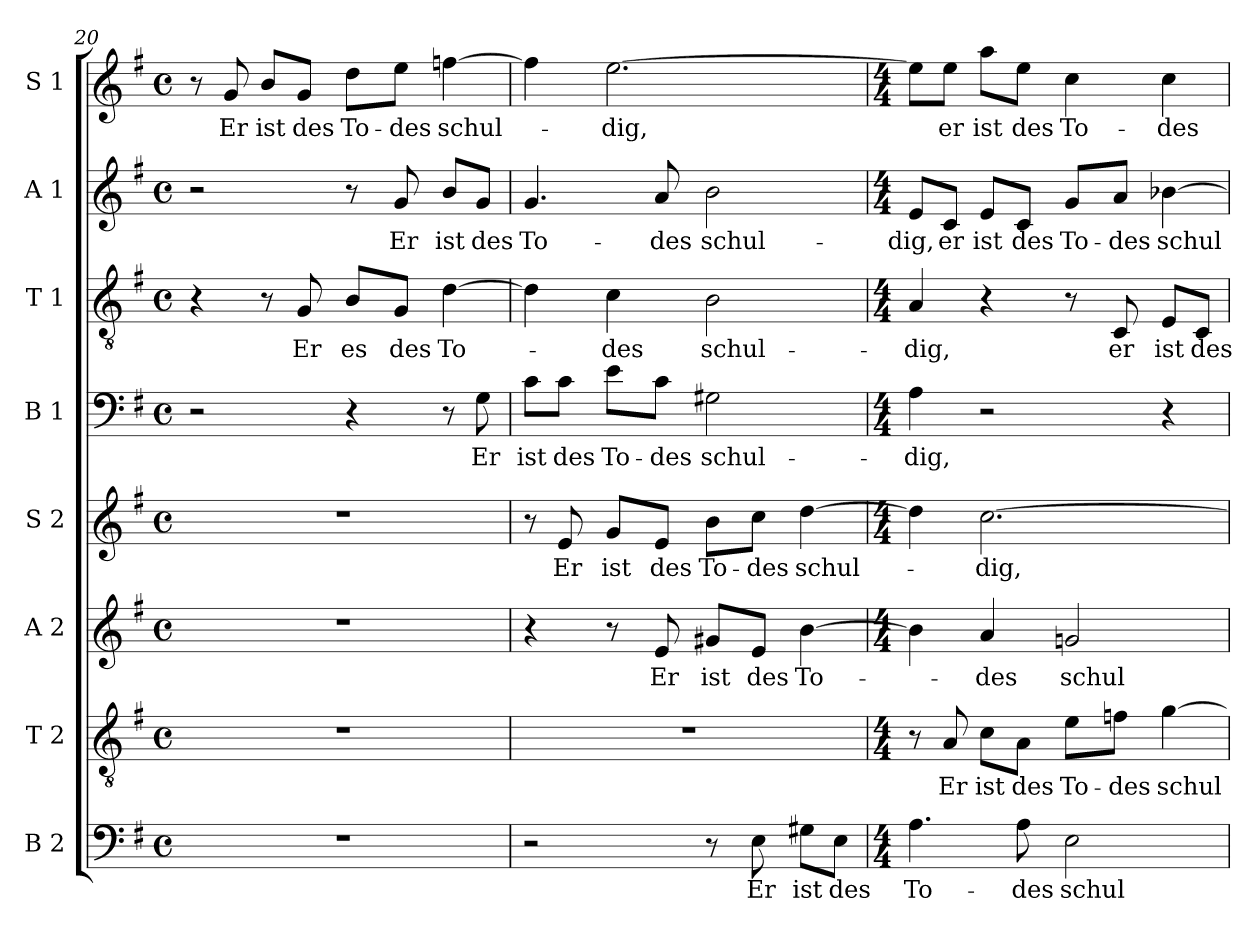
**kern	**text	**kern	**text	**kern	**text	**kern	**text	**kern	**text	**kern	**text	**kern	**text	**kern	**text
*part8	*part8	*part7	*part7	*part6	*part6	*part5	*part5	*part4	*part4	*part3	*part3	*part2	*part2	*part1	*part1
*staff8	*staff8	*staff7	*staff7	*staff6	*staff6	*staff5	*staff5	*staff4	*staff4	*staff3	*staff3	*staff2	*staff2	*staff1	*staff1
*I"B 2	*	*I"T 2	*	*I"A 2	*	*I"S 2	*	*I"B 1	*	*I"T 1	*	*I"A 1	*	*I"S 1	*
*clefF4	*	*clefGv2	*	*clefG2	*	*clefG2	*	*clefF4	*	*clefGv2	*	*clefG2	*	*clefG2	*
*k[f#]	*	*k[f#]	*	*k[f#]	*	*k[f#]	*	*k[f#]	*	*k[f#]	*	*k[f#]	*	*k[f#]	*
*G:	*	*G:	*	*G:	*	*G:	*	*G:	*	*G:	*	*G:	*	*G:	*
*M4/4	*	*M4/4	*	*M4/4	*	*M4/4	*	*M4/4	*	*M4/4	*	*M4/4	*	*M4/4	*
*met(c)	*	*met(c)	*	*met(c)	*	*met(c)	*	*met(c)	*	*met(c)	*	*met(c)	*	*met(c)	*
=20	=20	=20	=20	=20	=20	=20	=20	=20	=20	=20	=20	=20	=20	=20	=20
1r	.	1r	.	1r	.	1r	.	2r	.	4r	.	2r	.	8r	.
!	!	!	!	!	!	!	!	!	!	!	!	!	!	!	!LO:LY:b
.	.	.	.	.	.	.	.	.	.	.	.	.	.	8g/	Er
!	!	!	!	!	!	!	!	!	!	!	!	!	!	!	!LO:LY:b
.	.	.	.	.	.	.	.	.	.	8r	.	.	.	8b/L	ist
!	!	!	!	!	!	!	!	!	!	!	!LO:LY:b	!	!	!	!LO:LY:b
.	.	.	.	.	.	.	.	.	.	8G/	Er	.	.	8g/J	des
!	!	!	!	!	!	!	!	!	!	!	!LO:LY:b	!	!	!	!LO:LY:b
.	.	.	.	.	.	.	.	4r	.	8B/L	es	8r	.	8dd\L	To-
!	!	!	!	!	!	!	!	!	!	!	!LO:LY:b	!	!LO:LY:b	!	!LO:LY:b
.	.	.	.	.	.	.	.	.	.	8G/J	des	8g/	Er	8ee\J	-des
!	!	!	!	!	!	!	!	!	!	!	!LO:LY:b	!	!LO:LY:b	!	!LO:LY:b
.	.	.	.	.	.	.	.	8r	.	[4d\	To-	8b/L	ist	[4ffn\	schul-
!	!	!	!	!	!	!	!	!	!LO:LY:b	!	!	!	!LO:LY:b	!	!
.	.	.	.	.	.	.	.	8G\	Er	.	.	8g/J	des	.	.
=21	=21	=21	=21	=21	=21	=21	=21	=21	=21	=21	=21	=21	=21	=21	=21
!	!	!	!	!	!	!	!	!	!LO:LY:b	!	!	!	!LO:LY:b	!	!
2r	.	1r	.	4r	.	8r	.	8c\L	ist	4d\]	.	4.g/	To-	4ff\]	.
!	!	!	!	!	!	!	!LO:LY:b	!	!LO:LY:b	!	!	!	!	!	!
.	.	.	.	.	.	8e/	Er	8c\J	des	.	.	.	.	.	.
!	!	!	!	!	!	!	!LO:LY:b	!	!LO:LY:b	!	!LO:LY:b	!	!	!	!LO:LY:b
.	.	.	.	8r	.	8g/L	ist	8e\L	To-	4c\	-des	.	.	[2.ee\	-dig,
!	!	!	!	!	!LO:LY:b	!	!LO:LY:b	!	!LO:LY:b	!	!	!	!LO:LY:b	!	!
.	.	.	.	8e/	Er	8e/J	des	8c\J	-des	.	.	8a/	-des	.	.
!	!	!	!	!	!LO:LY:b	!	!LO:LY:b	!	!LO:LY:b	!	!LO:LY:b	!	!LO:LY:b	!	!
8r	.	.	.	8g#X/L	ist	8b\L	To-	2G#X\	schul-	2B\	schul-	2b\	schul-	.	.
!	!LO:LY:b	!	!	!	!LO:LY:b	!	!LO:LY:b	!	!	!	!	!	!	!	!
8E\	Er	.	.	8e/J	des	8cc\J	-des	.	.	.	.	.	.	.	.
!	!LO:LY:b	!	!	!	!LO:LY:b	!	!LO:LY:b	!	!	!	!	!	!	!	!
8G#X\L	ist	.	.	[4b\	To-	[4dd\	schul-	.	.	.	.	.	.	.	.
!	!LO:LY:b	!	!	!	!	!	!	!	!	!	!	!	!	!	!
8E\J	des	.	.	.	.	.	.	.	.	.	.	.	.	.	.
!!LO:LB:g=z
=22	=22	=22	=22	=22	=22	=22	=22	=22	=22	=22	=22	=22	=22	=22	=22
*M4/4	*	*M4/4	*	*M4/4	*	*M4/4	*	*M4/4	*	*M4/4	*	*M4/4	*	*M4/4	*
!	!LO:LY:b	!	!	!	!	!	!	!	!LO:LY:b	!	!LO:LY:b	!	!LO:LY:b	!	!
4.A\	To-	8r	.	4b\]	.	4dd\]	.	4A\	-dig,	4A/	-dig,	8e/L	-dig,	8ee\L]	.
!	!	!	!LO:LY:b	!	!	!	!	!	!	!	!	!	!LO:LY:b	!	!LO:LY:b
.	.	8A/	Er	.	.	.	.	.	.	.	.	8c/J	er	8ee\J	er
!	!	!	!LO:LY:b	!	!LO:LY:b	!	!LO:LY:b	!	!	!	!	!	!LO:LY:b	!	!LO:LY:b
.	.	8c\L	ist	4a/	-des	[2.cc\	-dig,	2r	.	4r	.	8e/L	ist	8aa\L	ist
!	!LO:LY:b	!	!LO:LY:b	!	!	!	!	!	!	!	!	!	!LO:LY:b	!	!LO:LY:b
8A\	-des	8A\J	des	.	.	.	.	.	.	.	.	8c/J	des	8ee\J	des
!	!LO:LY:b	!	!LO:LY:b	!	!LO:LY:b	!	!	!	!	!	!	!	!LO:LY:b	!	!LO:LY:b
2E\	schul-	8e\L	To-	2gn/	schul-	.	.	.	.	8r	.	8g/L	To-	4cc\	To-
!	!	!	!LO:LY:b	!	!	!	!	!	!	!	!LO:LY:b	!	!LO:LY:b	!	!
.	.	8fn\J	-des	.	.	.	.	.	.	8C/	er	8a/J	-des	.	.
!	!	!	!LO:LY:b	!	!	!	!	!	!	!	!LO:LY:b	!	!LO:LY:b	!	!LO:LY:b
.	.	[4g\	schul-	.	.	.	.	4r	.	8E/L	ist	[4b-X\	schul-	4cc\	-des
!	!	!	!	!	!	!	!	!	!	!	!LO:LY:b	!	!	!	!
.	.	.	.	.	.	.	.	.	.	8C/J	des	.	.	.	.
=	=	=	=	=	=	=	=	=	=	=	=	=	=	=	=
*-	*-	*-	*-	*-	*-	*-	*-	*-	*-	*-	*-	*-	*-	*-	*-
